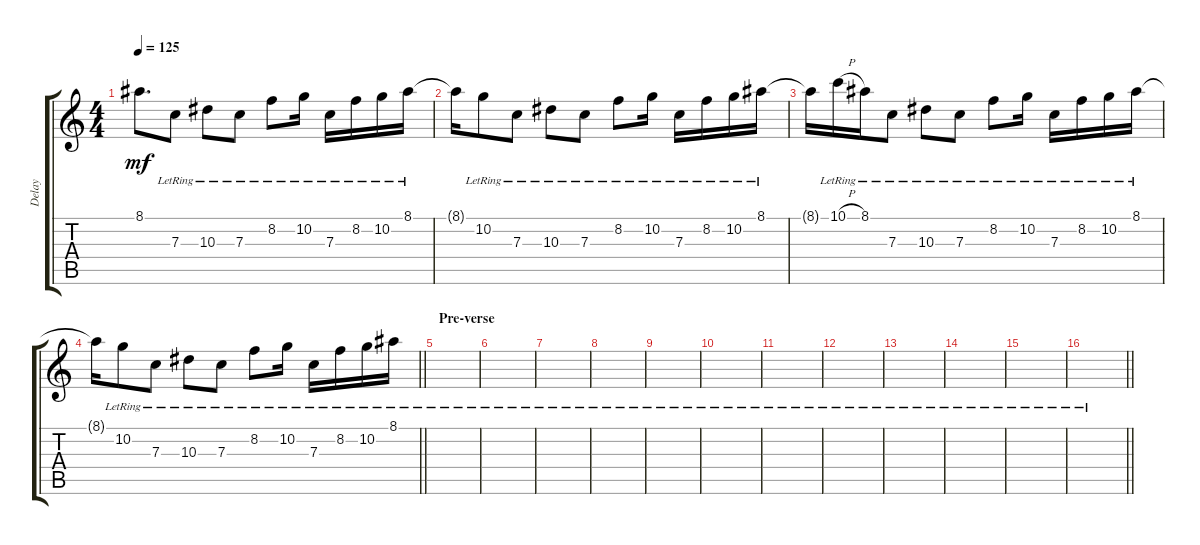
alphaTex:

\track ("Delay" "Delay") {instrument electricguitarclean}
\staff {score tabs}
\tuning (D4 A3 F3 C3 G2 C2) {hide}
\ts (4 4)
\tempo 125
\clef g2
\ks c
8.1{t}.8{d dy mf} 7.3{lr}.8 10.3{lr}.8 7.3{lr}.8 8.2{lr}.8 10.2{lr}.16 7.3{lr}.16 8.2{lr}.16 10.2{lr}.16 8.1{lr}.16 |
8.1{t}.16 10.2{lr}.8 7.3{lr}.8 10.3{lr}.8 7.3{lr}.8 8.2{lr}.8 10.2{lr}.16 7.3{lr}.16 8.2{lr}.16 10.2{lr}.16 8.1{lr}.16 |
8.1{t}.16 10.1{h lr}.16 8.1{lr}.16 7.3{lr}.8 10.3{lr}.8 7.3{lr}.8 8.2{lr}.8 10.2{lr}.16 7.3{lr}.16 8.2{lr}.16 10.2{lr}.16 8.1{lr}.16 |
\barLineRight lightlight
8.1{t}.16 10.2{lr}.8 7.3{lr}.8 10.3{lr}.8 7.3{lr}.8 8.2{lr}.8 10.2{lr}.16 7.3{lr}.16 8.2{lr}.16 10.2{lr}.16 8.1{lr}.16 |
\section ("" "Pre-verse")
|
|
|
|
|
|
|
|
|
|
|
\barLineRight lightlight
